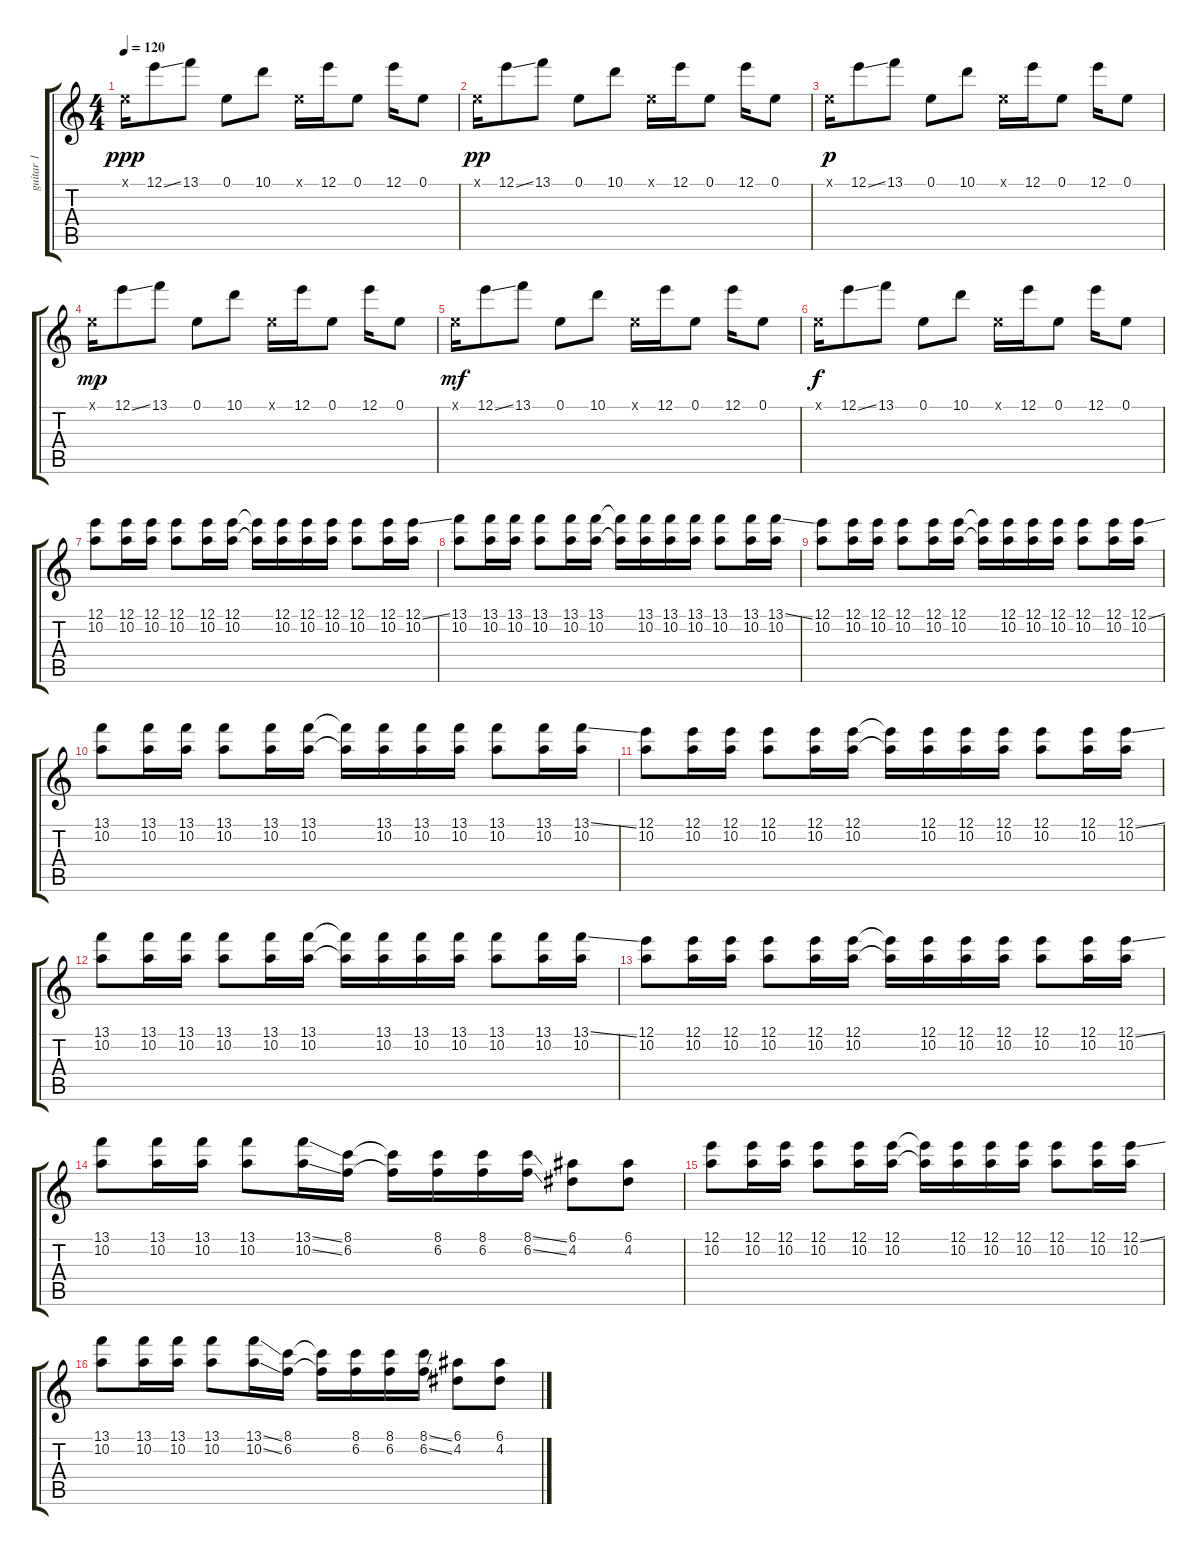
\track ("guitar 1" "guitar 1") {instrument distortionguitar}
\staff {score tabs}
\tuning (E4 B3 G3 D3 A2 D2) {hide}
\ts (4 4)
\tempo 120
\clef g2
\ks c
0.1{x}.16{dy ppp volume 16 instrument distortionguitar} 12.1{ss}.8 13.1.8 0.1.8 10.1.8 0.1{x}.16 12.1.16 0.1.8 12.1.16 0.1.8 |
0.1{x}.16{dy pp volume 16} 12.1{ss}.8 13.1.8 0.1.8 10.1.8 0.1{x}.16 12.1.16 0.1.8 12.1.16 0.1.8 |
0.1{x}.16{dy p volume 16} 12.1{ss}.8 13.1.8 0.1.8 10.1.8 0.1{x}.16 12.1.16 0.1.8 12.1.16 0.1.8 |
0.1{x}.16{dy mp volume 16} 12.1{ss}.8 13.1.8 0.1.8 10.1.8 0.1{x}.16 12.1.16 0.1.8 12.1.16 0.1.8 |
0.1{x}.16{dy mf volume 16} 12.1{ss}.8 13.1.8 0.1.8 10.1.8 0.1{x}.16 12.1.16 0.1.8 12.1.16 0.1.8 |
0.1{x}.16{dy f volume 16} 12.1{ss}.8 13.1.8 0.1.8 10.1.8 0.1{x}.16 12.1.16 0.1.8 12.1.16 0.1.8 |
(12.1 10.2).8{volume 11} (12.1 10.2).16 (12.1 10.2).16 (12.1 10.2).8 (12.1 10.2).16 (12.1 10.2).16 (12.1{t} 10.2{t}).16 (12.1 10.2).16{volume 12} (12.1 10.2).16 (12.1 10.2).16 (12.1 10.2).8 (12.1 10.2).16 (12.1{ss} 10.2).16 |
(13.1 10.2).8{volume 13} (13.1 10.2).16 (13.1 10.2).16 (13.1 10.2).8 (13.1 10.2).16 (13.1 10.2).16 (13.1{t} 10.2{t}).16 (13.1 10.2).16{volume 14} (13.1 10.2).16 (13.1 10.2).16 (13.1 10.2).8 (13.1 10.2).16 (13.1{ss} 10.2).16 |
(12.1 10.2).8{volume 11} (12.1 10.2).16 (12.1 10.2).16 (12.1 10.2).8 (12.1 10.2).16 (12.1 10.2).16 (12.1{t} 10.2{t}).16 (12.1 10.2).16{volume 12} (12.1 10.2).16 (12.1 10.2).16 (12.1 10.2).8 (12.1 10.2).16 (12.1{ss} 10.2).16 |
(13.1 10.2).8{volume 13} (13.1 10.2).16 (13.1 10.2).16 (13.1 10.2).8 (13.1 10.2).16 (13.1 10.2).16 (13.1{t} 10.2{t}).16 (13.1 10.2).16{volume 14} (13.1 10.2).16 (13.1 10.2).16 (13.1 10.2).8 (13.1 10.2).16 (13.1{ss} 10.2).16 |
(12.1 10.2).8{volume 11} (12.1 10.2).16 (12.1 10.2).16 (12.1 10.2).8 (12.1 10.2).16 (12.1 10.2).16 (12.1{t} 10.2{t}).16 (12.1 10.2).16{volume 12} (12.1 10.2).16 (12.1 10.2).16 (12.1 10.2).8 (12.1 10.2).16 (12.1{ss} 10.2).16 |
(13.1 10.2).8{volume 13} (13.1 10.2).16 (13.1 10.2).16 (13.1 10.2).8 (13.1 10.2).16 (13.1 10.2).16 (13.1{t} 10.2{t}).16 (13.1 10.2).16{volume 14} (13.1 10.2).16 (13.1 10.2).16 (13.1 10.2).8 (13.1 10.2).16 (13.1{ss} 10.2).16 |
(12.1 10.2).8{volume 13} (12.1 10.2).16 (12.1 10.2).16 (12.1 10.2).8 (12.1 10.2).16 (12.1 10.2).16 (12.1{t} 10.2{t}).16 (12.1 10.2).16 (12.1 10.2).16 (12.1 10.2).16 (12.1 10.2).8 (12.1 10.2).16 (12.1{ss} 10.2).16 |
(13.1 10.2).8 (13.1 10.2).16 (13.1 10.2).16 (13.1 10.2).8 (13.1{ss} 10.2{ss}).16 (8.1 6.2).16 (8.1{t} 6.2{t}).16 (8.1 6.2).16 (8.1 6.2).16 (8.1{ss} 6.2{ss}).16 (6.1 4.2).8 (6.1 4.2).8 |
(12.1 10.2).8{volume 13} (12.1 10.2).16 (12.1 10.2).16 (12.1 10.2).8 (12.1 10.2).16 (12.1 10.2).16 (12.1{t} 10.2{t}).16 (12.1 10.2).16 (12.1 10.2).16 (12.1 10.2).16 (12.1 10.2).8 (12.1 10.2).16 (12.1{ss} 10.2).16 |
(13.1 10.2).8 (13.1 10.2).16 (13.1 10.2).16 (13.1 10.2).8 (13.1{ss} 10.2{ss}).16 (8.1 6.2).16 (8.1{t} 6.2{t}).16 (8.1 6.2).16 (8.1 6.2).16 (8.1{ss} 6.2{ss}).16 (6.1 4.2).8 (6.1 4.2).8
